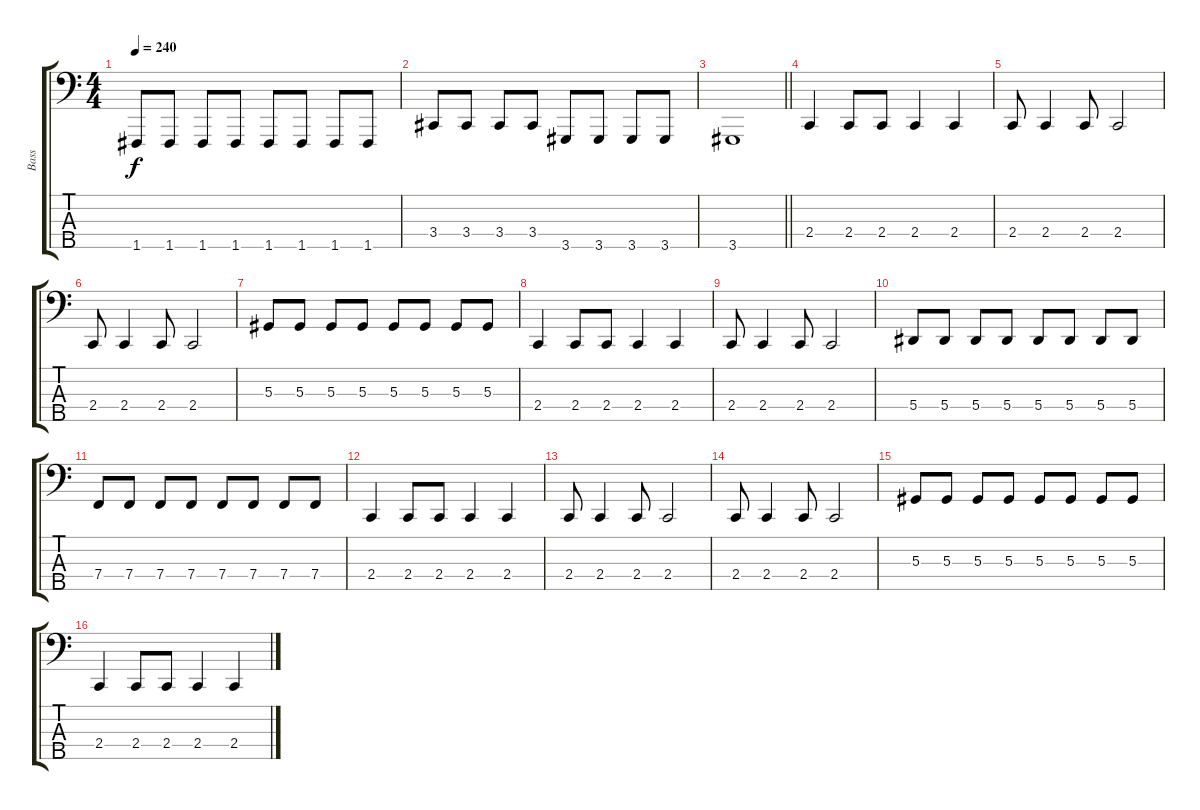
\track ("Bass" "Bass") {instrument electricbasspick}
\staff {score tabs}
\tuning (Db2 Ab1 Eb1 Bb0 F0) {hide}
\ts (4 4)
\tempo 240
\clef f4
\ks c
1.5.8{dy f} 1.5.8 1.5.8 1.5.8 1.5.8 1.5.8 1.5.8 1.5.8 |
3.4.8 3.4.8 3.4.8 3.4.8 3.5.8 3.5.8 3.5.8 3.5.8 |
\barLineRight lightlight
3.5.1 |
\section ("" "")
2.4.4 2.4.8 2.4.8 2.4.4 2.4.4 |
2.4.8 2.4.4 2.4.8 2.4.2 |
2.4.8 2.4.4 2.4.8 2.4.2 |
5.3.8 5.3.8 5.3.8 5.3.8 5.3.8 5.3.8 5.3.8 5.3.8 |
2.4.4 2.4.8 2.4.8 2.4.4 2.4.4 |
2.4.8 2.4.4 2.4.8 2.4.2 |
5.4.8 5.4.8 5.4.8 5.4.8 5.4.8 5.4.8 5.4.8 5.4.8 |
7.4.8 7.4.8 7.4.8 7.4.8 7.4.8 7.4.8 7.4.8 7.4.8 |
2.4.4 2.4.8 2.4.8 2.4.4 2.4.4 |
2.4.8 2.4.4 2.4.8 2.4.2 |
2.4.8 2.4.4 2.4.8 2.4.2 |
5.3.8 5.3.8 5.3.8 5.3.8 5.3.8 5.3.8 5.3.8 5.3.8 |
2.4.4 2.4.8 2.4.8 2.4.4 2.4.4
